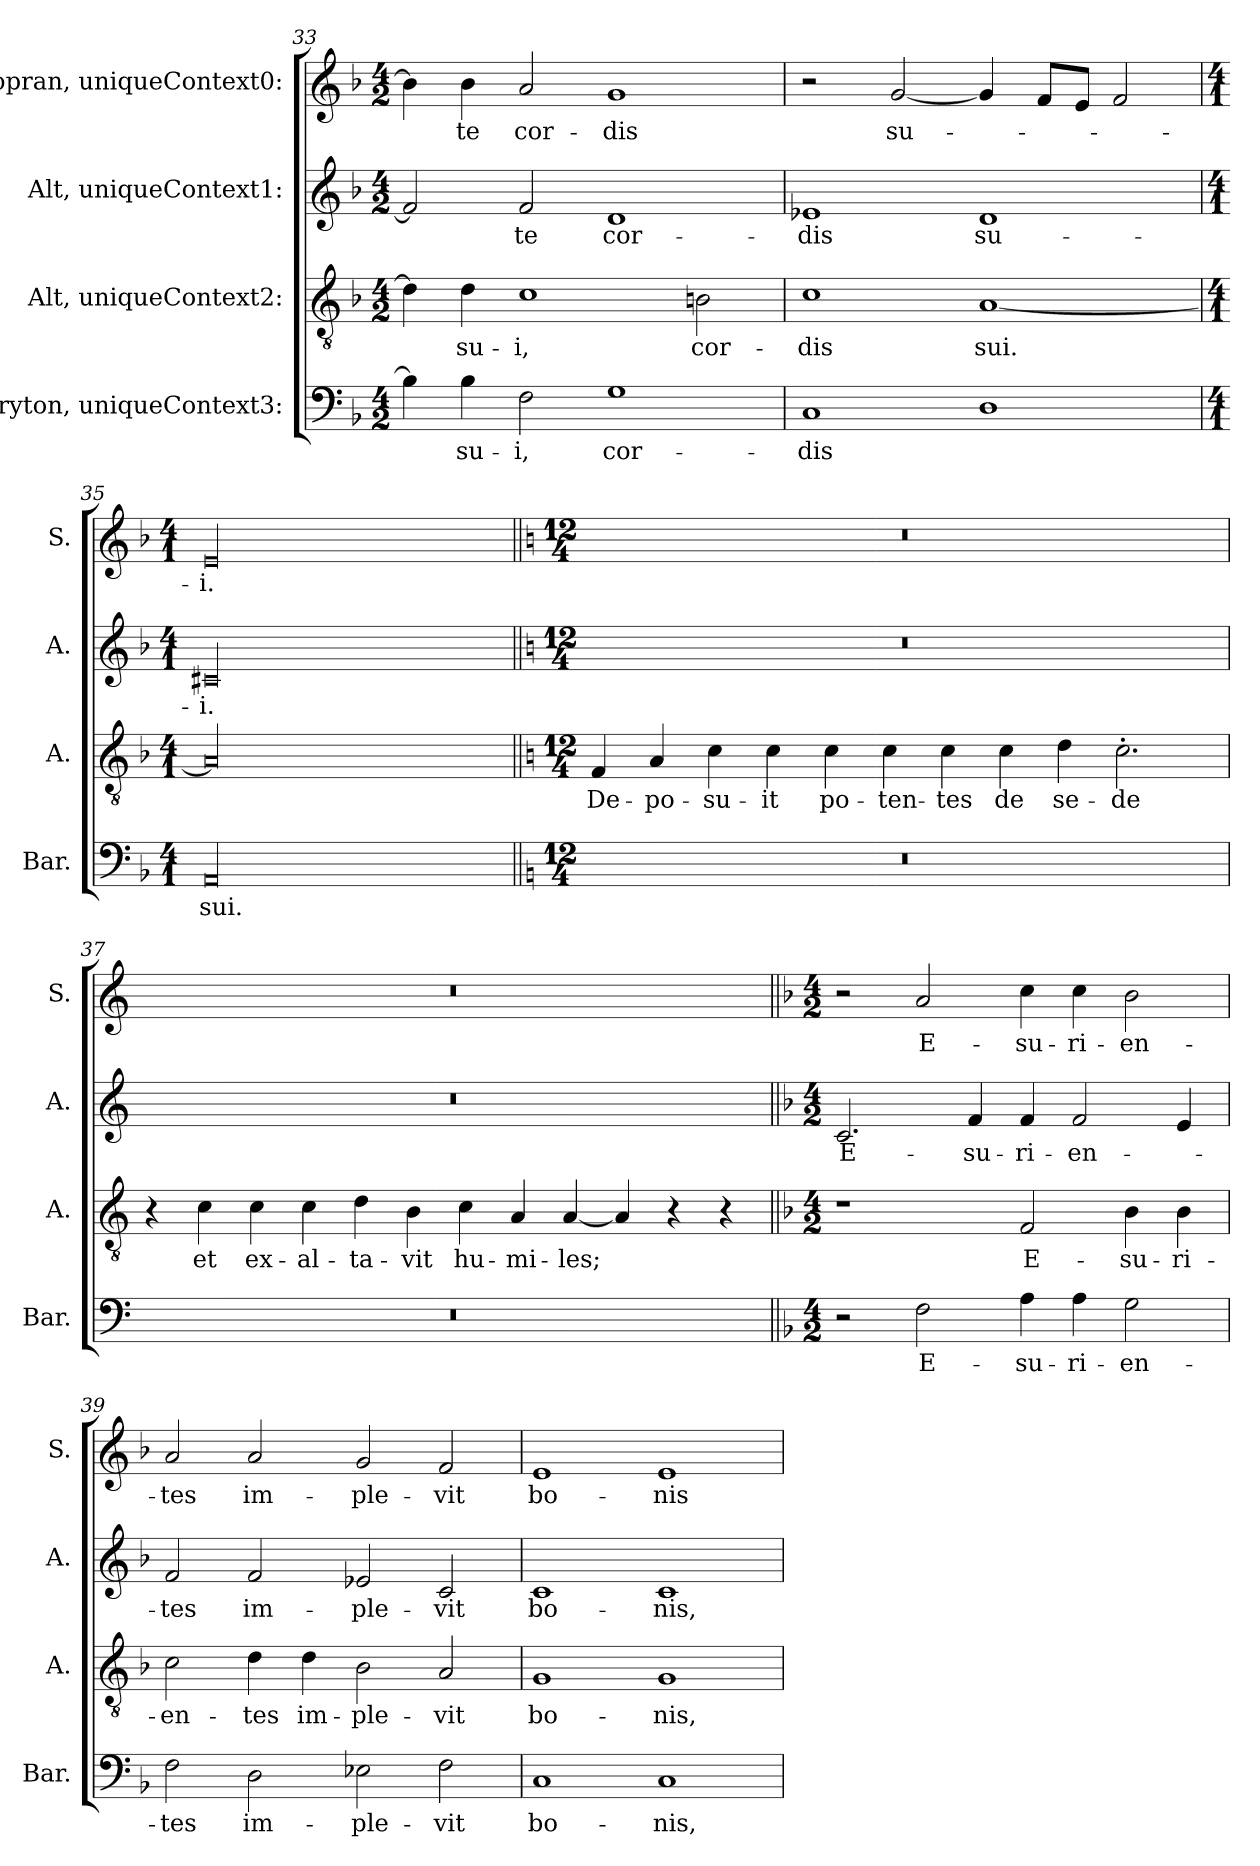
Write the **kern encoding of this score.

**kern	**text	**kern	**text	**kern	**text	**kern	**text
*part4	*part4	*part3	*part3	*part2	*part2	*part1	*part1
*staff4	*staff4	*staff3	*staff3	*staff2	*staff2	*staff1	*staff1
*I"Baryton, uniqueContext3:	*	*I"Alt, uniqueContext2:	*	*I"Alt, uniqueContext1:	*	*I"Sopran, uniqueContext0:	*
*I'Bar.	*	*I'A.	*	*I'A.	*	*I'S.	*
!!LO:LB:g=z
*clefF4	*	*clefGv2	*	*clefG2	*	*clefG2	*
*k[b-]	*	*k[b-]	*	*k[b-]	*	*k[b-]	*
*M4/2	*	*M4/2	*	*M4/2	*	*M4/2	*
=33	=33	=33	=33	=33	=33	=33	=33
4B-\]	.	4d\]	.	2f/]	.	4b-\]	.
!	!LO:LY:b	!	!LO:LY:b	!	!	!	!LO:LY:b
4B-\	su-	4d\	su-	.	.	4b-\	-te
!	!LO:LY:b	!	!LO:LY:b	!	!LO:LY:b	!	!LO:LY:b
2F\	-i,	1c	-i,	2f/	-te	2a/	cor-
!	!LO:LY:b	!	!	!	!LO:LY:b	!	!LO:LY:b
1G	cor-	.	.	1d	cor-	1g	-dis
!	!	!	!LO:LY:b	!	!	!	!
.	.	2Bn\	cor-	.	.	.	.
=34	=34	=34	=34	=34	=34	=34	=34
!	!LO:LY:b	!	!LO:LY:b	!	!LO:LY:b	!	!
1C	-dis	1c	-dis	1e-X	-dis	2r	.
!	!	!	!	!	!	!	!LO:LY:b
.	.	.	.	.	.	[2g/	su-
!	!	!	!LO:LY:b	!	!LO:LY:b	!	!
1D	.	[1A	sui.	1d	su-	4g/]	.
.	.	.	.	.	.	8f/L	.
.	.	.	.	.	.	8e/J	.
.	.	.	.	.	.	2f/	.
=35	=35	=35	=35	=35	=35	=35	=35
*M4/1	*	*M4/1	*	*M4/1	*	*M4/1	*
!	!LO:LY:b	!	!	!	!LO:LY:b	!	!LO:LY:b
00AA/	sui.	00A/]	.	00c#X/	-i.	00e/	-i.
!!LO:LB:g=z
=36||	=36||	=36||	=36||	=36||	=36||	=36||	=36||
*k[]	*	*k[]	*	*k[]	*	*k[]	*
*M12/4	*	*M12/4	*	*M12/4	*	*M12/4	*
*	*	*	*	*	*	*MM172	*
!	!	!	!LO:LY:b	!	!	!	!
0.r	.	4F/	De-	0.r	.	0.r	.
!	!	!	!LO:LY:b	!	!	!	!
.	.	4A/	-po-	.	.	.	.
!	!	!	!LO:LY:b	!	!	!	!
.	.	4c\	-su-	.	.	.	.
!	!	!	!LO:LY:b	!	!	!	!
.	.	4c\	-it	.	.	.	.
!	!	!	!LO:LY:b	!	!	!	!
.	.	4c\	po-	.	.	.	.
!	!	!	!LO:LY:b	!	!	!	!
.	.	4c\	-ten-	.	.	.	.
!	!	!	!LO:LY:b	!	!	!	!
.	.	4c\	-tes	.	.	.	.
!	!	!	!LO:LY:b	!	!	!	!
.	.	4c\	de	.	.	.	.
!	!	!	!LO:LY:b	!	!	!	!
.	.	4d\	se-	.	.	.	.
!	!	!	!LO:LY:b	!	!	!	!
.	.	2.c'\	-de	.	.	.	.
=37	=37	=37	=37	=37	=37	=37	=37
0.r	.	4r	.	0.r	.	0.r	.
!	!	!	!LO:LY:b	!	!	!	!
.	.	4c\	et	.	.	.	.
!	!	!	!LO:LY:b	!	!	!	!
.	.	4c\	ex-	.	.	.	.
!	!	!	!LO:LY:b	!	!	!	!
.	.	4c\	-al-	.	.	.	.
!	!	!	!LO:LY:b	!	!	!	!
.	.	4d\	-ta-	.	.	.	.
!	!	!	!LO:LY:b	!	!	!	!
.	.	4B\	-vit	.	.	.	.
!	!	!	!LO:LY:b	!	!	!	!
.	.	4c\	hu-	.	.	.	.
!	!	!	!LO:LY:b	!	!	!	!
.	.	4A/	-mi-	.	.	.	.
!	!	!	!LO:LY:b	!	!	!	!
.	.	[4A/	-les;	.	.	.	.
.	.	4A/]	.	.	.	.	.
.	.	4r	.	.	.	.	.
.	.	4r	.	.	.	.	.
!!LO:PB:g=z
=38||	=38||	=38||	=38||	=38||	=38||	=38||	=38||
*k[b-]	*	*k[b-]	*	*k[b-]	*	*k[b-]	*
*M4/2	*	*M4/2	*	*M4/2	*	*M4/2	*
*	*	*	*	*	*	*MM344	*
!	!	!	!	!	!LO:LY:b	!	!
2r	.	1r	.	2.c/	E-	2r	.
!	!LO:LY:b	!	!	!	!	!	!LO:LY:b
2F\	E-	.	.	.	.	2a/	E-
!	!	!	!	!	!LO:LY:b	!	!
.	.	.	.	4f/	-su-	.	.
!	!LO:LY:b	!	!LO:LY:b	!	!LO:LY:b	!	!LO:LY:b
4A\	-su-	2F/	E-	4f/	-ri-	4cc\	-su-
!	!LO:LY:b	!	!	!	!LO:LY:b	!	!LO:LY:b
4A\	-ri-	.	.	2f/	-en-	4cc\	-ri-
!	!LO:LY:b	!	!LO:LY:b	!	!	!	!LO:LY:b
2G\	-en-	4B-\	-su-	.	.	2b-\	-en-
!	!	!	!LO:LY:b	!	!	!	!
.	.	4B-\	-ri-	4e/	.	.	.
=39	=39	=39	=39	=39	=39	=39	=39
!	!LO:LY:b	!	!LO:LY:b	!	!LO:LY:b	!	!LO:LY:b
2F\	-tes	2c\	-en-	2f/	-tes	2a/	-tes
!	!LO:LY:b	!	!LO:LY:b	!	!LO:LY:b	!	!LO:LY:b
2D\	im-	4d\	-tes	2f/	im-	2a/	im-
!	!	!	!LO:LY:b	!	!	!	!
.	.	4d\	im-	.	.	.	.
!	!LO:LY:b	!	!LO:LY:b	!	!LO:LY:b	!	!LO:LY:b
2E-X\	-ple-	2B-\	-ple-	2e-X/	-ple-	2g/	-ple-
!	!LO:LY:b	!	!LO:LY:b	!	!LO:LY:b	!	!LO:LY:b
2F\	-vit	2A/	-vit	2c/	-vit	2f/	-vit
=40	=40	=40	=40	=40	=40	=40	=40
!	!LO:LY:b	!	!LO:LY:b	!	!LO:LY:b	!	!LO:LY:b
1C	bo-	1G	bo-	1c	bo-	1e	bo-
!	!LO:LY:b	!	!LO:LY:b	!	!LO:LY:b	!	!LO:LY:b
1C	-nis,	1G	-nis,	1c	-nis,	1e	-nis
=	=	=	=	=	=	=	=
*-	*-	*-	*-	*-	*-	*-	*-
